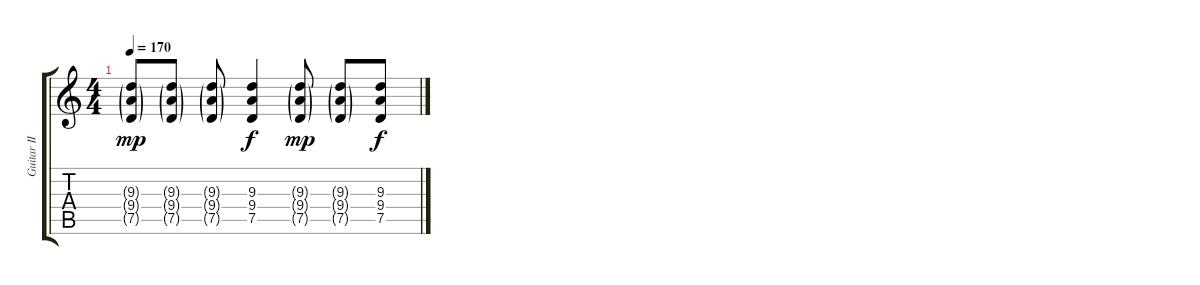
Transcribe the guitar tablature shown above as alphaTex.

\track ("Guitar II" "Guitar II") {instrument overdrivenguitar}
\staff {score tabs}
\tuning (D4 A3 F3 C3 G2 C2) {hide}
\ts (4 4)
\tempo 170
\clef g2
\ks c
(9.3{g} 9.4{g} 7.5{g}).8{dy mp} (9.3{g} 9.4{g} 7.5{g}).8 (9.3{g} 9.4{g} 7.5{g}).8 (9.3 9.4 7.5).4{dy f} (9.3{g} 9.4{g} 7.5{g}).8{dy mp} (9.3{g} 9.4{g} 7.5{g}).8 (9.3 9.4 7.5).8{dy f}
